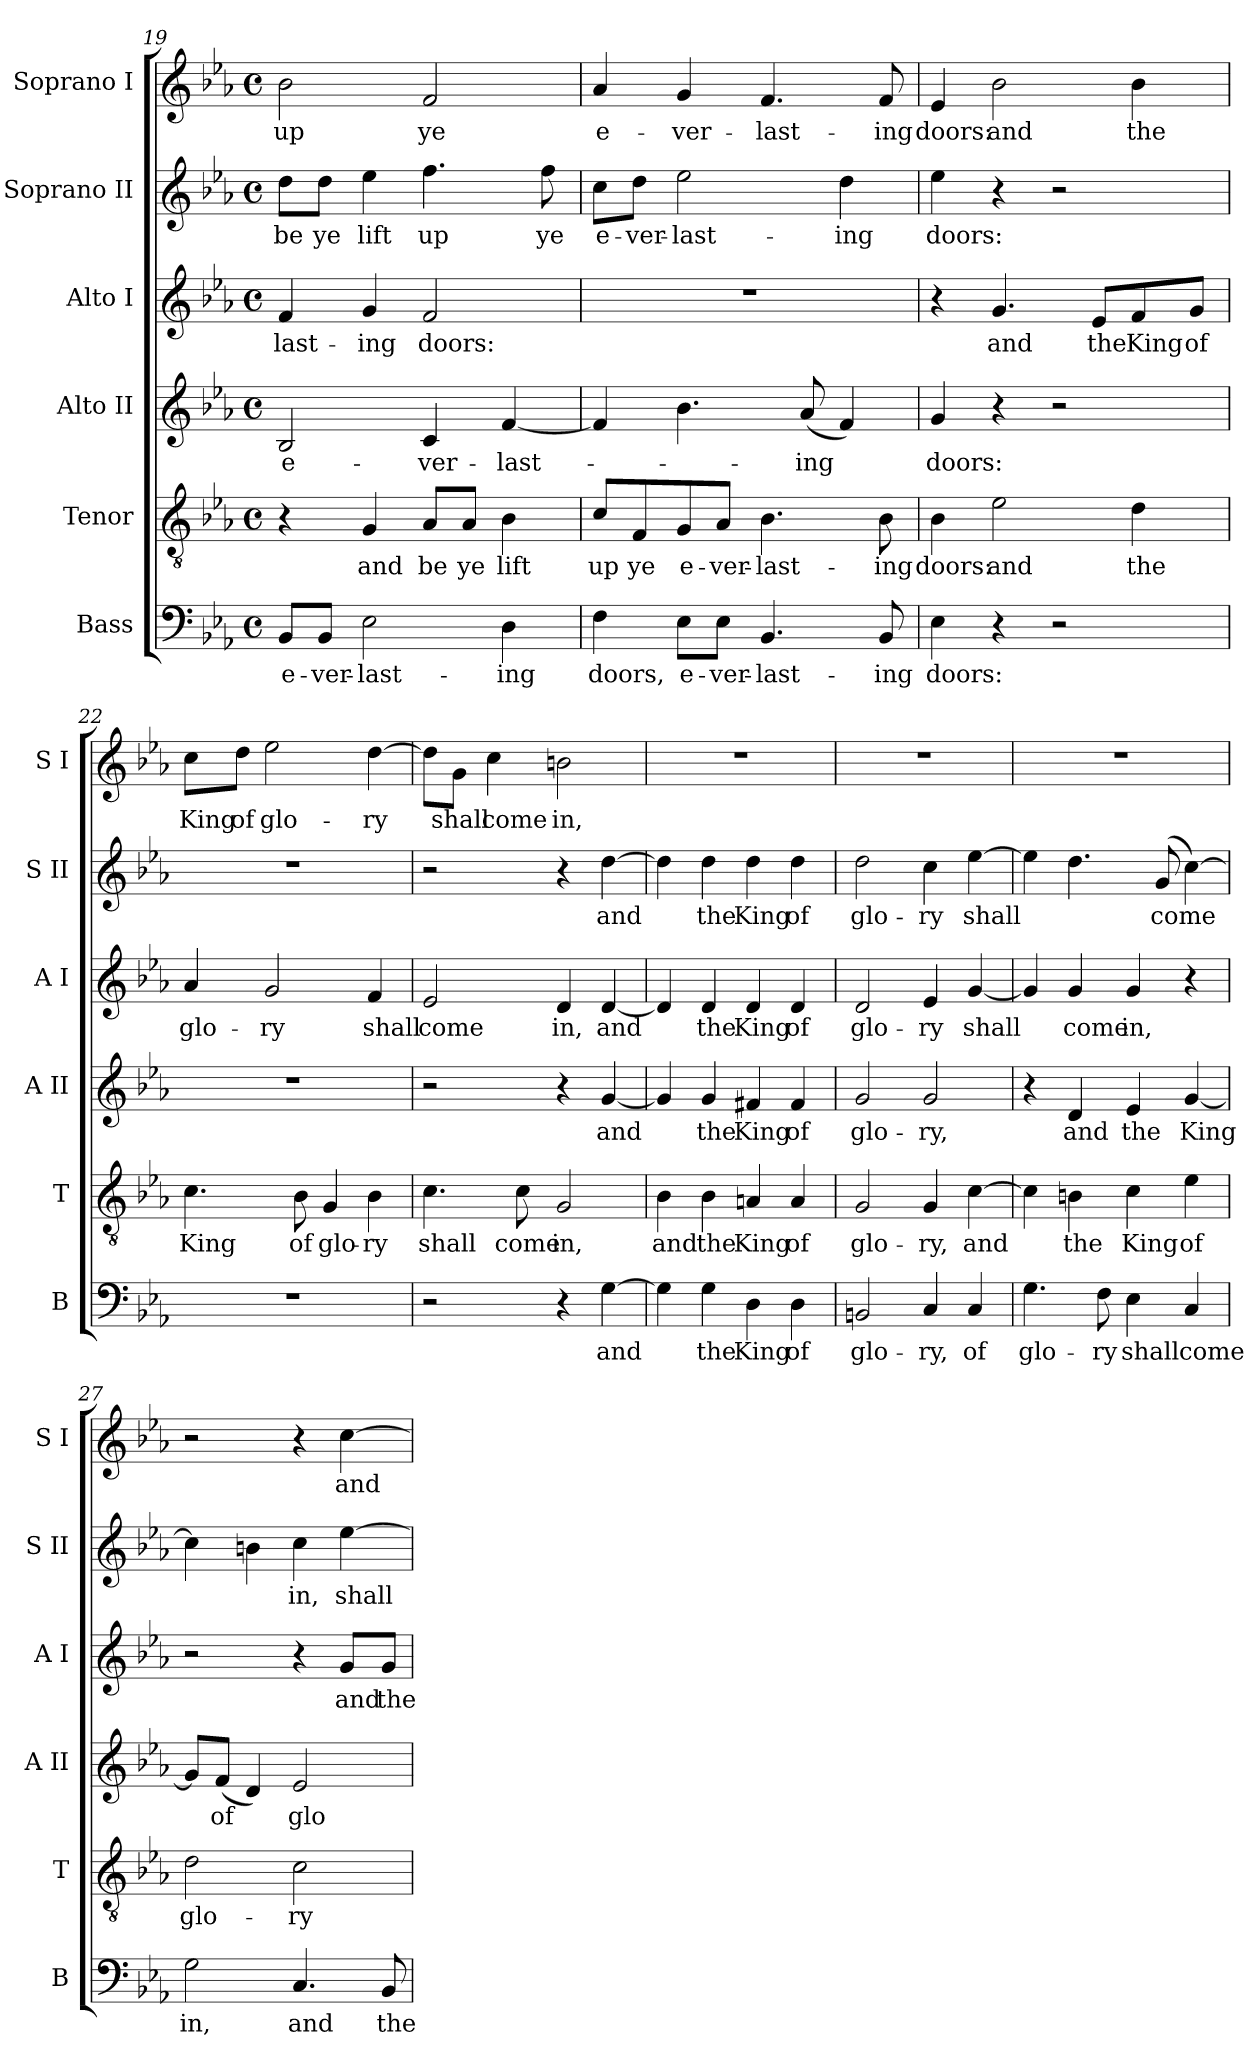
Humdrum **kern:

**kern	**text	**kern	**text	**kern	**text	**kern	**text	**kern	**text	**kern	**text
*part6	*part6	*part5	*part5	*part4	*part4	*part3	*part3	*part2	*part2	*part1	*part1
*staff6	*staff6	*staff5	*staff5	*staff4	*staff4	*staff3	*staff3	*staff2	*staff2	*staff1	*staff1
*I"Bass	*	*I"Tenor	*	*I"Alto II	*	*I"Alto I	*	*I"Soprano II	*	*I"Soprano I	*
*I'B	*	*I'T	*	*I'A II	*	*I'A I	*	*I'S II	*	*I'S I	*
*clefF4	*	*clefGv2	*	*clefG2	*	*clefG2	*	*clefG2	*	*clefG2	*
*ITrd7c12	*	*ITrd7c12	*	*	*	*	*	*	*	*	*
*k[b-e-a-]	*	*k[b-e-a-]	*	*k[b-e-a-]	*	*k[b-e-a-]	*	*k[b-e-a-]	*	*k[b-e-a-]	*
*E-:	*	*E-:	*	*E-:	*	*E-:	*	*E-:	*	*E-:	*
*M4/4	*	*M4/4	*	*M4/4	*	*M4/4	*	*M4/4	*	*M4/4	*
*met(c)	*	*met(c)	*	*met(c)	*	*met(c)	*	*met(c)	*	*met(c)	*
=19	=19	=19	=19	=19	=19	=19	=19	=19	=19	=19	=19
!	!LO:LY:b	!	!	!	!LO:LY:b	!	!LO:LY:b	!	!LO:LY:b	!	!LO:LY:b
8BBB-/L	e-	4r	.	2B-/	e-	4f/	-last-	8dd\L	be	2b-\	up
!	!LO:LY:b	!	!	!	!	!	!	!	!LO:LY:b	!	!
8BBB-/J	-ver-	.	.	.	.	.	.	8dd\J	ye	.	.
!	!LO:LY:b	!	!LO:LY:b	!	!	!	!LO:LY:b	!	!LO:LY:b	!	!
2EE-\	-last-	4GG/	and	.	.	4g/	-ing	4ee-\	lift	.	.
!	!	!	!LO:LY:b	!	!LO:LY:b	!	!LO:LY:b	!	!LO:LY:b	!	!LO:LY:b
.	.	8AA-/L	be	4c/	-ver-	2f/	doors:	4.ff\	up	2f/	ye
!	!	!	!LO:LY:b	!	!	!	!	!	!	!	!
.	.	8AA-/J	ye	.	.	.	.	.	.	.	.
!	!LO:LY:b	!	!LO:LY:b	!	!LO:LY:b	!	!	!	!	!	!
4DD\	-ing	4BB-\	lift	[<4f/	-last-	.	.	.	.	.	.
!	!	!	!	!	!	!	!	!	!LO:LY:b	!	!
.	.	.	.	.	.	.	.	8ff\	ye	.	.
=20	=20	=20	=20	=20	=20	=20	=20	=20	=20	=20	=20
!	!LO:LY:b	!	!LO:LY:b	!	!	!	!	!	!LO:LY:b	!	!LO:LY:b
4FF\	doors,	8C/L	up	4f/]	.	1r	.	8cc\L	e-	4a-/	e-
!	!	!	!LO:LY:b	!	!	!	!	!	!LO:LY:b	!	!
.	.	8FF/	ye	.	.	.	.	8dd\J	-ver-	.	.
!	!LO:LY:b	!	!LO:LY:b	!	!	!	!	!	!LO:LY:b	!	!LO:LY:b
8EE-\L	e-	8GG/	e-	4.b-\	.	.	.	2ee-\	-last-	4g/	-ver-
!	!LO:LY:b	!	!LO:LY:b	!	!	!	!	!	!	!	!
8EE-\J	-ver-	8AA-/J	-ver-	.	.	.	.	.	.	.	.
!	!LO:LY:b	!	!LO:LY:b	!	!	!	!	!	!	!	!LO:LY:b
4.BBB-/	-last-	4.BB-\	-last-	.	.	.	.	.	.	4.f/	-last-
!	!	!	!	!	!LO:LY:b	!	!	!	!	!	!
.	.	.	.	(<8a-/	-ing	.	.	.	.	.	.
!	!	!	!	!	!	!	!	!	!LO:LY:b	!	!
.	.	.	.	4f/)	.	.	.	4dd\	-ing	.	.
!	!LO:LY:b	!	!LO:LY:b	!	!	!	!	!	!	!	!LO:LY:b
8BBB-/	-ing	8BB-\	-ing	.	.	.	.	.	.	8f/	-ing
!!LO:LB:g=z
=21	=21	=21	=21	=21	=21	=21	=21	=21	=21	=21	=21
!	!LO:LY:b	!	!LO:LY:b	!	!LO:LY:b	!	!	!	!LO:LY:b	!	!LO:LY:b
4EE-\	doors:	4BB-\	doors:	4g/	doors:	4r	.	4ee-\	doors:	4e-/	doors:
!	!	!	!LO:LY:b	!	!	!	!LO:LY:b	!	!	!	!LO:LY:b
4r	.	2E-\	and	4r	.	4.g/	and	4r	.	2b-\	and
2r	.	.	.	2r	.	.	.	2r	.	.	.
!	!	!	!	!	!	!	!LO:LY:b	!	!	!	!
.	.	.	.	.	.	8e-/L	the	.	.	.	.
!	!	!	!LO:LY:b	!	!	!	!LO:LY:b	!	!	!	!LO:LY:b
.	.	4D\	the	.	.	8f/	King	.	.	4b-\	the
!	!	!	!	!	!	!	!LO:LY:b	!	!	!	!
.	.	.	.	.	.	8g/J	of	.	.	.	.
=22	=22	=22	=22	=22	=22	=22	=22	=22	=22	=22	=22
!	!	!	!LO:LY:b	!	!	!	!LO:LY:b	!	!	!	!LO:LY:b
1r	.	4.C\	King	1r	.	4a-/	glo-	1r	.	8cc\L	King
!	!	!	!	!	!	!	!	!	!	!	!LO:LY:b
.	.	.	.	.	.	.	.	.	.	8dd\J	of
!	!	!	!	!	!	!	!LO:LY:b	!	!	!	!LO:LY:b
.	.	.	.	.	.	2g/	-ry	.	.	2ee-\	glo-
!	!	!	!LO:LY:b	!	!	!	!	!	!	!	!
.	.	8BB-\	of	.	.	.	.	.	.	.	.
!	!	!	!LO:LY:b	!	!	!	!	!	!	!	!
.	.	4GG/	glo-	.	.	.	.	.	.	.	.
!	!	!	!LO:LY:b	!	!	!	!LO:LY:b	!	!	!	!LO:LY:b
.	.	4BB-\	-ry	.	.	4f/	shall	.	.	[>4dd\	-ry
=23	=23	=23	=23	=23	=23	=23	=23	=23	=23	=23	=23
!	!	!	!LO:LY:b	!	!	!	!LO:LY:b	!	!	!	!
2r	.	4.C\	shall	2r	.	2e-/	come	2r	.	8dd\L]	.
!	!	!	!	!	!	!	!	!	!	!	!LO:LY:b
.	.	.	.	.	.	.	.	.	.	8g\J	shall
!	!	!	!	!	!	!	!	!	!	!	!LO:LY:b
.	.	.	.	.	.	.	.	.	.	4cc\	come
!	!	!	!LO:LY:b	!	!	!	!	!	!	!	!
.	.	8C\	come	.	.	.	.	.	.	.	.
!	!	!	!LO:LY:b	!	!	!	!LO:LY:b	!	!	!	!LO:LY:b
4r	.	2GG/	in,	4r	.	4d/	in,	4r	.	2bn\	in,
!	!LO:LY:b	!	!	!	!LO:LY:b	!	!LO:LY:b	!	!LO:LY:b	!	!
[>4GG\	and	.	.	[<4g/	and	[<4d/	and	[>4dd\	and	.	.
=24	=24	=24	=24	=24	=24	=24	=24	=24	=24	=24	=24
!	!	!	!LO:LY:b	!	!	!	!	!	!	!	!
4GG\]	.	4BB-\	and	4g/]	.	4d/]	.	4dd\]	.	1r	.
!	!LO:LY:b	!	!LO:LY:b	!	!LO:LY:b	!	!LO:LY:b	!	!LO:LY:b	!	!
4GG\	the	4BB-\	the	4g/	the	4d/	the	4dd\	the	.	.
!	!LO:LY:b	!	!LO:LY:b	!	!LO:LY:b	!	!LO:LY:b	!	!LO:LY:b	!	!
4DD\	King	4AAn/	King	4f#X/	King	4d/	King	4dd\	King	.	.
!	!LO:LY:b	!	!LO:LY:b	!	!LO:LY:b	!	!LO:LY:b	!	!LO:LY:b	!	!
4DD\	of	4AA/	of	4f#/	of	4d/	of	4dd\	of	.	.
!!LO:PB:g=z
=25	=25	=25	=25	=25	=25	=25	=25	=25	=25	=25	=25
!	!LO:LY:b	!	!LO:LY:b	!	!LO:LY:b	!	!LO:LY:b	!	!LO:LY:b	!	!
2BBBn/	glo-	2GG/	glo-	2g/	glo-	2d/	glo-	2dd\	glo-	1r	.
!	!LO:LY:b	!	!LO:LY:b	!	!LO:LY:b	!	!LO:LY:b	!	!LO:LY:b	!	!
4CC/	-ry,	4GG/	-ry,	2g/	-ry,	4e-/	-ry	4cc\	-ry	.	.
!	!LO:LY:b	!	!LO:LY:b	!	!	!	!LO:LY:b	!	!LO:LY:b	!	!
4CC/	of	[>4C\	and	.	.	[<4g/	shall	[>4ee-\	shall	.	.
=26	=26	=26	=26	=26	=26	=26	=26	=26	=26	=26	=26
!	!LO:LY:b	!	!	!	!	!	!	!	!	!	!
4.GG\	glo-	4C\]	.	4r	.	4g/]	.	4ee-\]	.	1r	.
!	!	!	!LO:LY:b	!	!LO:LY:b	!	!LO:LY:b	!	!	!	!
.	.	4BBn\	the	4d/	and	4g/	come	4.dd\	.	.	.
!	!LO:LY:b	!	!	!	!	!	!	!	!	!	!
8FF\	-ry	.	.	.	.	.	.	.	.	.	.
!	!LO:LY:b	!	!LO:LY:b	!	!LO:LY:b	!	!LO:LY:b	!	!	!	!
4EE-\	shall	4C\	King	4e-/	the	4g/	in,	.	.	.	.
!	!	!	!	!	!	!	!	!	!LO:LY:b	!	!
.	.	.	.	.	.	.	.	(8g/	come	.	.
!	!LO:LY:b	!	!LO:LY:b	!	!LO:LY:b	!	!	!	!	!	!
4CC/	come	4E-\	of	[<4g/	King	4r	.	[>4cc\)	.	.	.
=27	=27	=27	=27	=27	=27	=27	=27	=27	=27	=27	=27
!	!LO:LY:b	!	!LO:LY:b	!	!	!	!	!	!	!	!
2GG\	in,	2D\	glo-	8g/L]	.	2r	.	4cc\]	.	2r	.
!	!	!	!	!	!LO:LY:b	!	!	!	!	!	!
.	.	.	.	(<8f/J	of	.	.	.	.	.	.
.	.	.	.	4d/)	.	.	.	4bn\	.	.	.
!	!LO:LY:b	!	!LO:LY:b	!	!LO:LY:b	!	!	!	!LO:LY:b	!	!
4.CC/	and	2C\	-ry	2e-/	glo-	4r	.	4cc\	in,	4r	.
!	!	!	!	!	!	!	!LO:LY:b	!	!LO:LY:b	!	!LO:LY:b
.	.	.	.	.	.	8g/L	and	[>4ee-\	shall	[>4cc\	and
!	!LO:LY:b	!	!	!	!	!	!LO:LY:b	!	!	!	!
8BBB-/	the	.	.	.	.	8g/J	the	.	.	.	.
=	=	=	=	=	=	=	=	=	=	=	=
*-	*-	*-	*-	*-	*-	*-	*-	*-	*-	*-	*-
